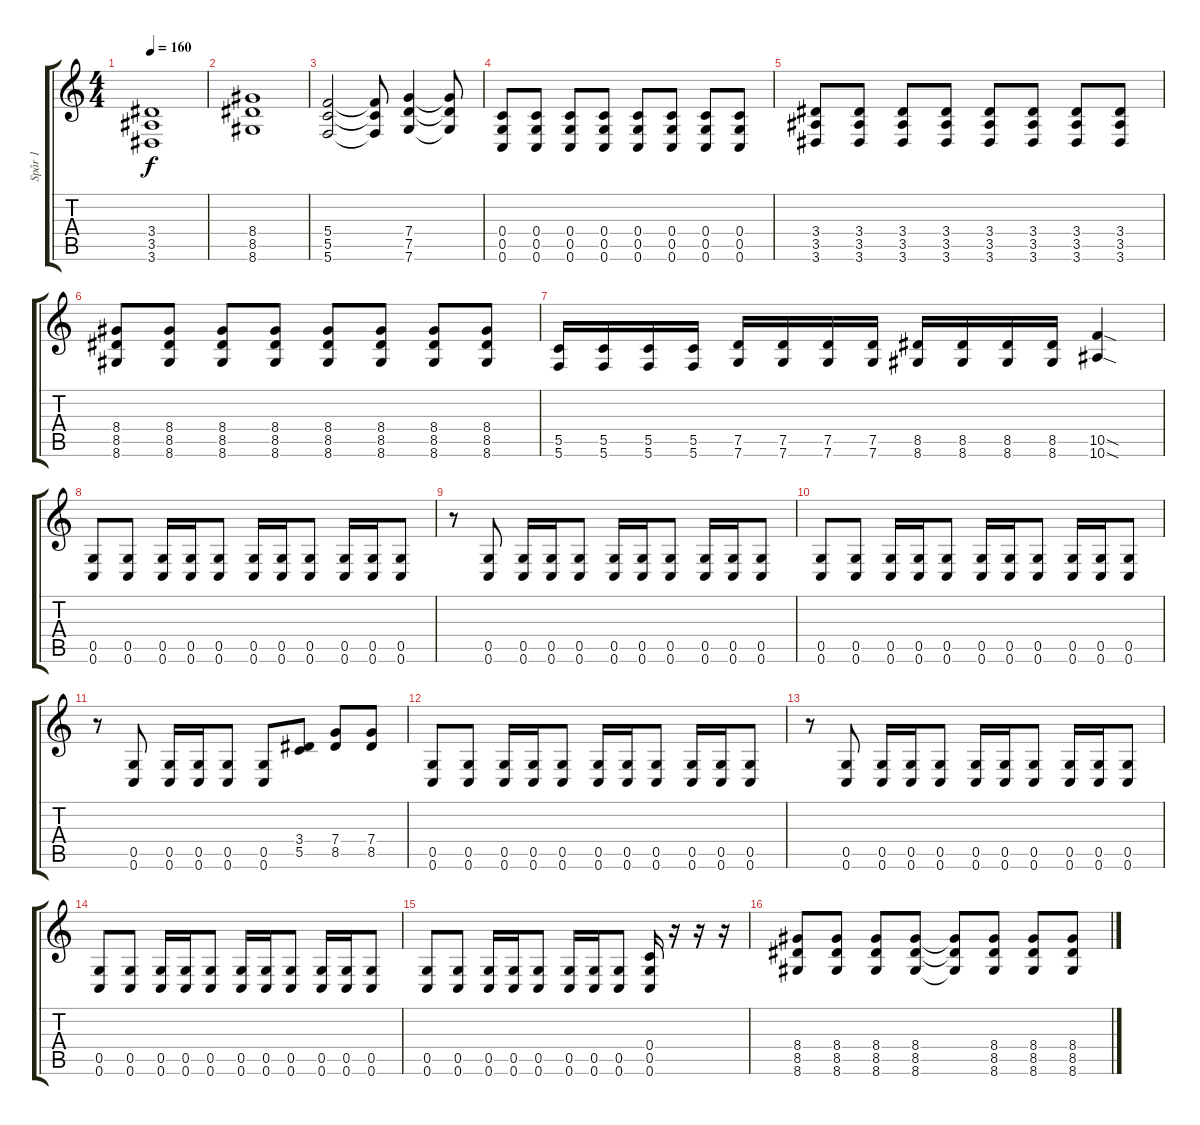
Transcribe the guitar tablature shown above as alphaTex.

\track ("Spår 1" "Spår 1") {instrument distortionguitar}
\staff {score tabs}
\tuning (D4 A3 F3 C3 G2 C2) {hide}
\ts (4 4)
\tempo 160
\clef g2
\ks c
(3.4 3.5 3.6).1{dy f} |
(8.4 8.5 8.6).1 |
(5.4 5.5 5.6).2 (5.4{t} 5.5{t} 5.6{t}).8 (7.4 7.5 7.6).4 (7.4{t} 7.5{t} 7.6{t}).8 |
(0.4 0.5 0.6).8 (0.4 0.5 0.6).8 (0.4 0.5 0.6).8 (0.4 0.5 0.6).8 (0.4 0.5 0.6).8 (0.4 0.5 0.6).8 (0.4 0.5 0.6).8 (0.4 0.5 0.6).8 |
(3.4 3.5 3.6).8 (3.4 3.5 3.6).8 (3.4 3.5 3.6).8 (3.4 3.5 3.6).8 (3.4 3.5 3.6).8 (3.4 3.5 3.6).8 (3.4 3.5 3.6).8 (3.4 3.5 3.6).8 |
(8.4 8.5 8.6).8 (8.4 8.5 8.6).8 (8.4 8.5 8.6).8 (8.4 8.5 8.6).8 (8.4 8.5 8.6).8 (8.4 8.5 8.6).8 (8.4 8.5 8.6).8 (8.4 8.5 8.6).8 |
(5.5 5.6).16 (5.5 5.6).16 (5.5 5.6).16 (5.5 5.6).16 (7.5 7.6).16 (7.5 7.6).16 (7.5 7.6).16 (7.5 7.6).16 (8.5 8.6).16 (8.5 8.6).16 (8.5 8.6).16 (8.5 8.6).16 (10.5{sod} 10.6{sod}).4 |
(0.5 0.6).8 (0.5 0.6).8 (0.5 0.6).16 (0.5 0.6).16 (0.5 0.6).8 (0.5 0.6).16 (0.5 0.6).16 (0.5 0.6).8 (0.5 0.6).16 (0.5 0.6).16 (0.5 0.6).8 |
r.8 (0.5 0.6).8 (0.5 0.6).16 (0.5 0.6).16 (0.5 0.6).8 (0.5 0.6).16 (0.5 0.6).16 (0.5 0.6).8 (0.5 0.6).16 (0.5 0.6).16 (0.5 0.6).8 |
(0.5 0.6).8 (0.5 0.6).8 (0.5 0.6).16 (0.5 0.6).16 (0.5 0.6).8 (0.5 0.6).16 (0.5 0.6).16 (0.5 0.6).8 (0.5 0.6).16 (0.5 0.6).16 (0.5 0.6).8 |
r.8 (0.5 0.6).8 (0.5 0.6).16 (0.5 0.6).16 (0.5 0.6).8 (0.5 0.6).8 (3.4 5.5).8 (7.4 8.5).8 (7.4 8.5).8 |
(0.5 0.6).8 (0.5 0.6).8 (0.5 0.6).16 (0.5 0.6).16 (0.5 0.6).8 (0.5 0.6).16 (0.5 0.6).16 (0.5 0.6).8 (0.5 0.6).16 (0.5 0.6).16 (0.5 0.6).8 |
r.8 (0.5 0.6).8 (0.5 0.6).16 (0.5 0.6).16 (0.5 0.6).8 (0.5 0.6).16 (0.5 0.6).16 (0.5 0.6).8 (0.5 0.6).16 (0.5 0.6).16 (0.5 0.6).8 |
(0.5 0.6).8 (0.5 0.6).8 (0.5 0.6).16 (0.5 0.6).16 (0.5 0.6).8 (0.5 0.6).16 (0.5 0.6).16 (0.5 0.6).8 (0.5 0.6).16 (0.5 0.6).16 (0.5 0.6).8 |
(0.5 0.6).8 (0.5 0.6).8 (0.5 0.6).16 (0.5 0.6).16 (0.5 0.6).8 (0.5 0.6).16 (0.5 0.6).16 (0.5 0.6).8 (0.4 0.5 0.6).16 r.16 r.16 r.16 |
(8.4 8.5 8.6).8 (8.4 8.5 8.6).8 (8.4 8.5 8.6).8 (8.4 8.5 8.6).8 (8.4{t} 8.5{t} 8.6{t}).8 (8.4 8.5 8.6).8 (8.4 8.5 8.6).8 (8.4 8.5 8.6).8
